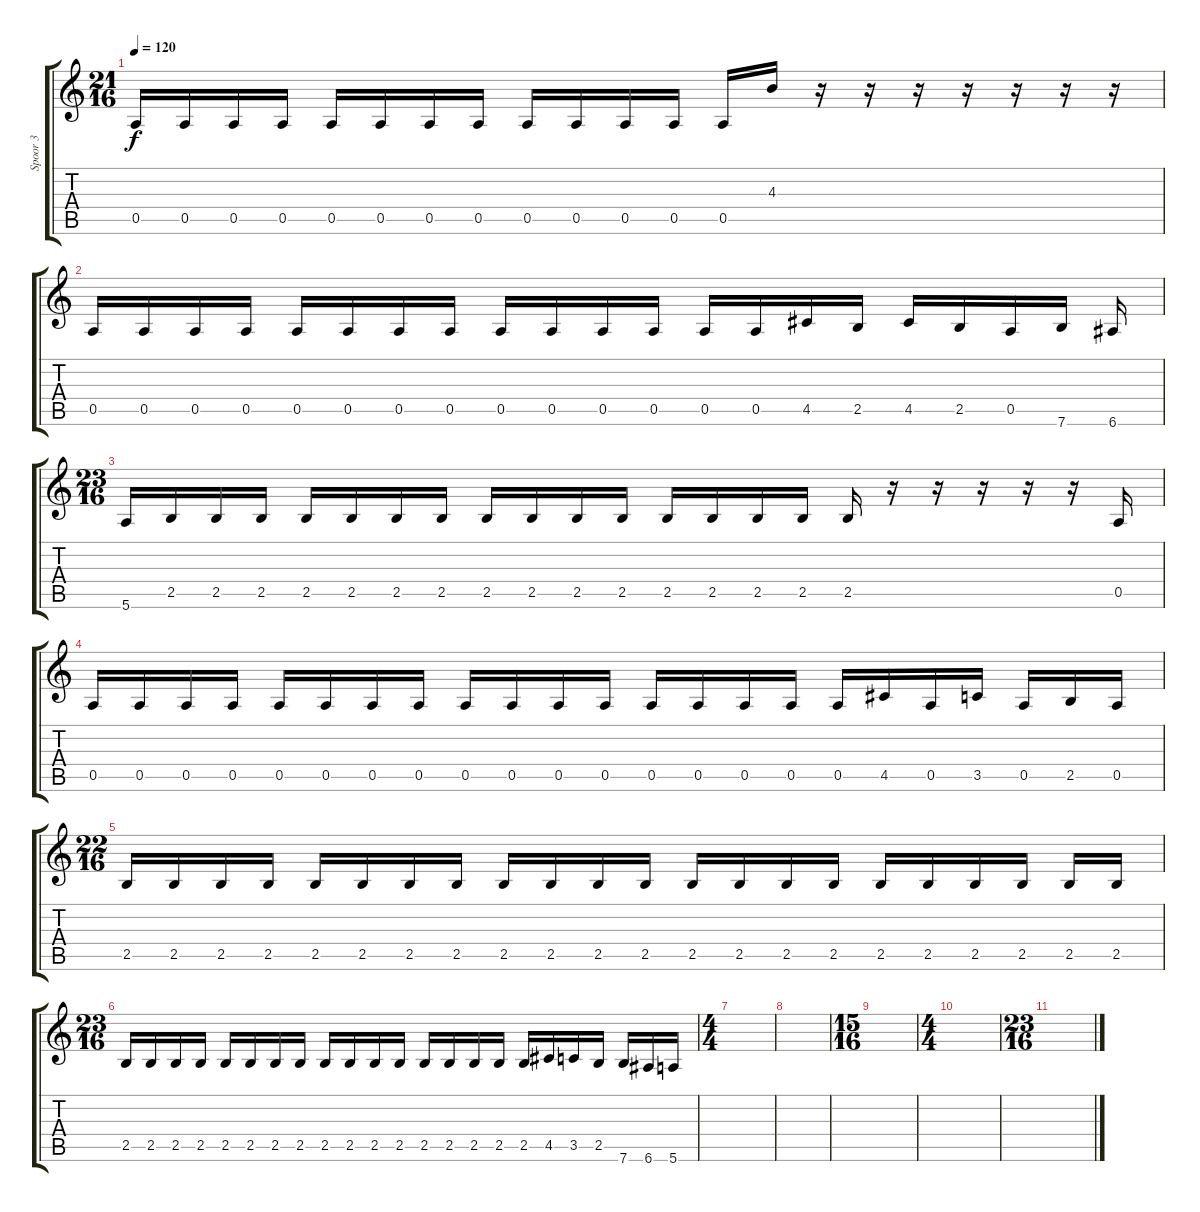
\track ("Spoor 3" "Spoor 3") {instrument electricbassfinger}
\staff {score tabs}
\tuning (E4 B3 G3 D3 A2 E2) {hide}
\ts (21 16)
\tempo 120
\clef g2
\ks c
0.5.16{dy f} 0.5.16 0.5.16 0.5.16 0.5.16 0.5.16 0.5.16 0.5.16 0.5.16 0.5.16 0.5.16 0.5.16 0.5.16 4.3.16 r.16 r.16 r.16 r.16 r.16 r.16 r.16 |
0.5.16 0.5.16 0.5.16 0.5.16 0.5.16 0.5.16 0.5.16 0.5.16 0.5.16 0.5.16 0.5.16 0.5.16 0.5.16 0.5.16 4.5.16 2.5.16 4.5.16 2.5.16 0.5.16 7.6.16 6.6.16 |
\ts (23 16)
5.6.16 2.5.16 2.5.16 2.5.16 2.5.16 2.5.16 2.5.16 2.5.16 2.5.16 2.5.16 2.5.16 2.5.16 2.5.16 2.5.16 2.5.16 2.5.16 2.5.16 r.16 r.16 r.16 r.16 r.16 0.5.16 |
0.5.16 0.5.16 0.5.16 0.5.16 0.5.16 0.5.16 0.5.16 0.5.16 0.5.16 0.5.16 0.5.16 0.5.16 0.5.16 0.5.16 0.5.16 0.5.16 0.5.16 4.5.16 0.5.16 3.5.16 0.5.16 2.5.16 0.5.16 |
\ts (22 16)
2.5.16 2.5.16 2.5.16 2.5.16 2.5.16 2.5.16 2.5.16 2.5.16 2.5.16 2.5.16 2.5.16 2.5.16 2.5.16 2.5.16 2.5.16 2.5.16 2.5.16 2.5.16 2.5.16 2.5.16 2.5.16 2.5.16 |
\ts (23 16)
2.5.16 2.5.16 2.5.16 2.5.16 2.5.16 2.5.16 2.5.16 2.5.16 2.5.16 2.5.16 2.5.16 2.5.16 2.5.16 2.5.16 2.5.16 2.5.16 2.5.16 4.5.16 3.5.16 2.5.16 7.6.16 6.6.16 5.6.16 |
\ts (4 4)
|
|
\ts (15 16)
|
\ts (4 4)
|
\ts (23 16)
